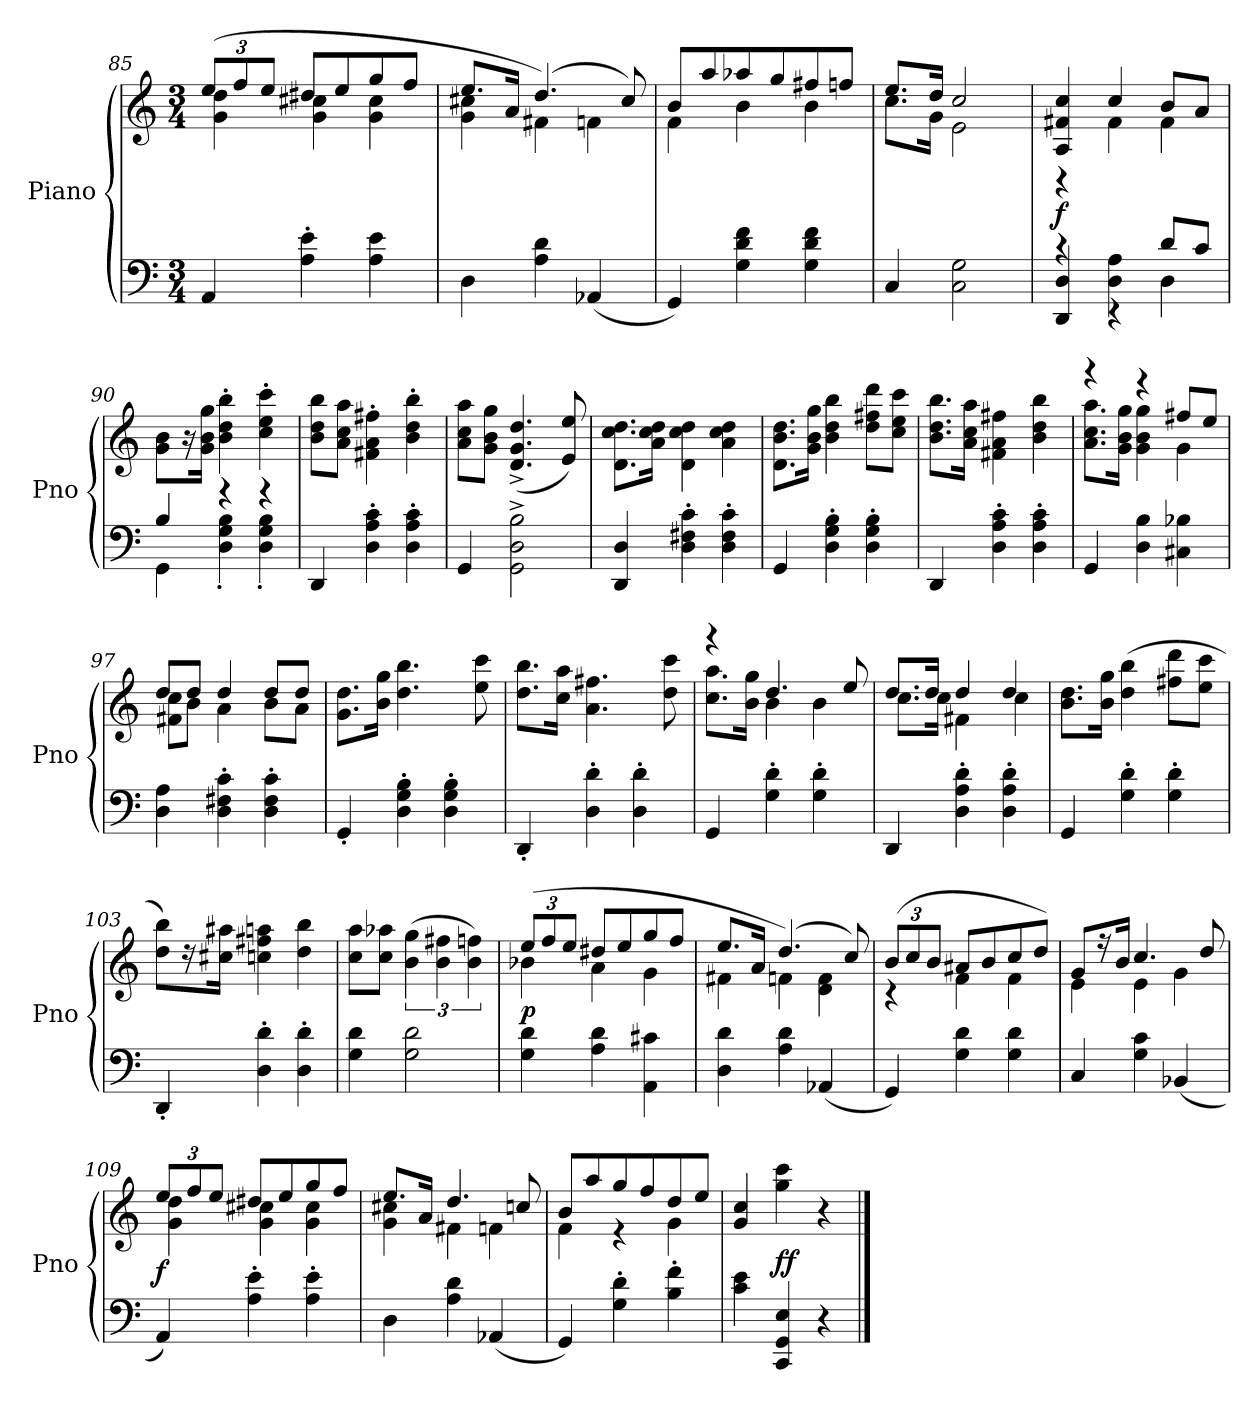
**kern	**kern	**dynam
*part1	*part1	*part1
*staff2	*staff1	*staff1/2
*I"Piano	*	*
*I'Pno	*	*
*clefF4	*clefG2	*
*k[]	*k[]	*
*M3/4	*M3/4	*
=85	=85	=85
*	*^	*
4AA/	(12ee/L	4g\ 4dd\	.
.	12ff/	.	.
.	12ee/J	.	.
4A'\ 4e'\	8dd#X/L	4g\ 4cc#X\	.
.	8ee/	.	.
4A\ 4e\	8gg/	4g\ 4cc#\	.
.	8ff/J	.	.
=86	=86	=86	=86
4D\	8.ee/L	4g\ 4cc#X\	.
.	16a/Jk	.	.
4A\ 4d\	(4.dd/)	4f#X\	.
(4AA-X/	.	4fn\	.
.	8cc#/)	.	.
=87	=87	=87	=87
4GG/)	8b/L	4f\	.
.	8aa/	.	.
4G\ 4d\ 4f\	8aa-X/	4b\	.
.	8gg/	.	.
4G\ 4d\ 4f\	8ff#X/	4b\	.
.	8ffn/J	.	.
=88	=88	=88	=88
4C/	8.ee/L	8.cc\L	.
.	16dd/Jk	16g\Jk	.
2C\ 2G\	2cc/	2e\	.
=89	=89	=89	=89
*^	*	*	*
4r	4DD/ 4D/	4A/ 4f#X/ 4cc/	4r	f
4D\ 4A\	4r	4cc/	4f#\	.
8d/L	4D\	8b/L	4f#\	.
8c/J	.	8a/J	.	.
*	*	*v	*v	*
=90	=90	=90	=90
4B/	4GG\	8g\ 8b\L	.
.	.	16r	.
.	.	16g\ 16b\ 16gg\Jk	.
4r	4D'\ 4G'\ 4B'\	4b'\ 4dd'\ 4bb'\	.
4r	4D'\ 4G'\ 4B'\	4cc'\ 4ee'\ 4ccc'\	.
*v	*v	*	*
=91	=91	=91
4DD/	8b\ 8dd\ 8bb\L	.
.	8a\ 8cc\ 8aa\J	.
4D'\ 4A'\ 4c'\	4f#X'\ 4a'\ 4ff#X'\	.
4D'\ 4A'\ 4c'\	4b'\ 4dd'\ 4bb'\	.
=92	=92	=92
4GG/	8a\ 8cc\ 8aa\L	.
.	8g\ 8b\ 8gg\J	.
2GG^\ 2D^\ 2B^\	(4.d^/ 4.g^/ 4.dd^/	.
.	8e/ 8ee/)	.
=93	=93	=93
4DD/ 4D/	8.d\ 8.cc\ 8.dd\L	.
.	16a\ 16cc\ 16dd\Jk	.
4D'\ 4F#X'\ 4c'\	4d\ 4cc\ 4dd\	.
4D'\ 4F#'\ 4c'\	4a\ 4cc\ 4dd\	.
=94	=94	=94
4GG/	8.d\ 8.b\ 8.dd\L	.
.	16g\ 16b\ 16gg\Jk	.
4D'\ 4G'\ 4B'\	4b\ 4dd\ 4bb\	.
4D'\ 4G'\ 4B'\	8dd\ 8ff#X\ 8ddd\L	.
.	8cc\ 8ee\ 8ccc\J	.
=95	=95	=95
4DD/	8.b\ 8.dd\ 8.bb\L	.
.	16a\ 16cc\ 16aa\Jk	.
4D'\ 4A'\ 4c'\	4f#X\ 4a\ 4ff#X\	.
4D'\ 4A'\ 4c'\	4b\ 4dd\ 4bb\	.
=96	=96	=96
*	*^	*
4GG/	4r	8.a\ 8.cc\ 8.aa\L	.
.	.	16g\ 16b\ 16gg\Jk	.
4D\ 4B\	4r	4g\ 4b\ 4gg\	.
4C#X\ 4B-X\	8ff#X/L	4g\	.
.	8ee/J	.	.
=97	=97	=97	=97
4D\ 4A\	8dd/L	8f#X\ 8cc\L	.
.	8dd/J	8b\J	.
4D'\ 4F#X'\ 4c'\	4dd/	4a\	.
4D'\ 4F#'\ 4c'\	8dd/L	8b\L	.
.	8dd/J	8a\J	.
*	*v	*v	*
=98	=98	=98
4GG'/	8.g\ 8.dd\L	.
.	16b\ 16gg\Jk	.
4D'\ 4G'\ 4B'\	4.dd\ 4.bb\	.
4D'\ 4G'\ 4B'\	.	.
.	8ee\ 8ccc\	.
=99	=99	=99
4DD'/	8.dd\ 8.bb\L	.
.	16cc\ 16aa\Jk	.
4D'\ 4d'\	4.a\ 4.ff#X\	.
4D'\ 4d'\	.	.
.	8dd\ 8ccc\	.
=100	=100	=100
*	*^	*
4GG/	4r	8.cc\ 8.aa\L	.
.	.	16b\ 16gg\Jk	.
4G'\ 4d'\	4.dd/	4b\	.
4G'\ 4d'\	.	4b\	.
.	8ee/	.	.
=101	=101	=101	=101
4DD/	8.dd/L	8.cc\L	.
.	16dd/Jk	16cc\Jk	.
4D'\ 4A'\ 4d'\	4dd/	4f#X\	.
4D'\ 4A'\ 4d'\	4dd/	4cc\	.
*	*v	*v	*
=102	=102	=102
4GG/	8.b\ 8.dd\L	.
.	16b\ 16gg\Jk	.
4G'\ 4d'\	(4dd\ 4bb\	.
4G'\ 4d'\	8ff#X\ 8ddd\L	.
.	8ee\ 8ccc\J	.
=103	=103	=103
4DD'/	8dd\ 8bb\L)	.
.	16r	.
.	16cc#X\ 16aa#X\Jk	.
4D'\ 4d'\	4ccn\ 4ff#X\ 4aan\	.
4D'\ 4d'\	4dd\ 4bb\	.
=104	=104	=104
4G\ 4d\	8cc\ 8aa\L	.
.	8cc\ 8aa-X\J	.
2G\ 2d\	(6b\ 6gg\	.
.	6b\ 6ff#X\	.
.	6b\ 6ffn\)	.
=105	=105	=105
*	*^	*
4G\ 4d\	(12ee/L	4b-X\	p
.	12ff/	.	.
.	12ee/J	.	.
4A\ 4d\	8dd#X/L	4a\	.
.	8ee/	.	.
4AA\ 4c#X\	8gg/	4g\	.
.	8ff/J	.	.
=106	=106	=106	=106
4D\ 4d\	8.ee/L	4f#X\	.
.	16a/Jk	.	.
4A\ 4d\	(4.dd/)	4fn\	.
(4AA-X/	.	4d\ 4f\	.
.	8cc/)	.	.
=107	=107	=107	=107
4GG/)	(12b/L	4r	.
.	12cc/	.	.
.	12b/J	.	.
4G\ 4d\	8a#X/L	4f\	.
.	8b/	.	.
4G\ 4d\	8cc/	4f\	.
.	8dd/J)	.	.
=108	=108	=108	=108
4C/	8g/L	4e\	.
.	16r	.	.
.	16b/Jk	.	.
4G\ 4c\	4.cc/	4e\	.
(4BB-X/	.	4g\	.
.	8dd/	.	.
=109	=109	=109	=109
4AA/)	12ee/L	4g\ 4dd\	f
.	12ff/	.	.
.	12ee/J	.	.
4A'\ 4e'\	8dd#X/L	4g\ 4cc#X\	.
.	8ee/	.	.
4A'\ 4e'\	8gg/	4g\ 4cc#\	.
.	8ff/J	.	.
=110	=110	=110	=110
4D\	8.ee/L	4g\ 4cc#X\	.
.	16a/Jk	.	.
4A\ 4d\	4.dd/	4f#X\	.
(4AA-X/	.	4fn\	.
.	8ccn/	.	.
=111	=111	=111	=111
4GG/)	8b/L	4f\	.
.	8aa/	.	.
4G'\ 4d'\	8gg/	4r	.
.	8ff/	.	.
4B'\ 4f'\	8dd/	4g\	.
.	8ee/J	.	.
*	*v	*v	*
=112	=112	=112
4c\ 4e\	4g/ 4cc/	.
4CC/ 4GG/ 4E/	4gg\ 4ccc\	ff
4r	4r	.
==	==	==
*-	*-	*-
